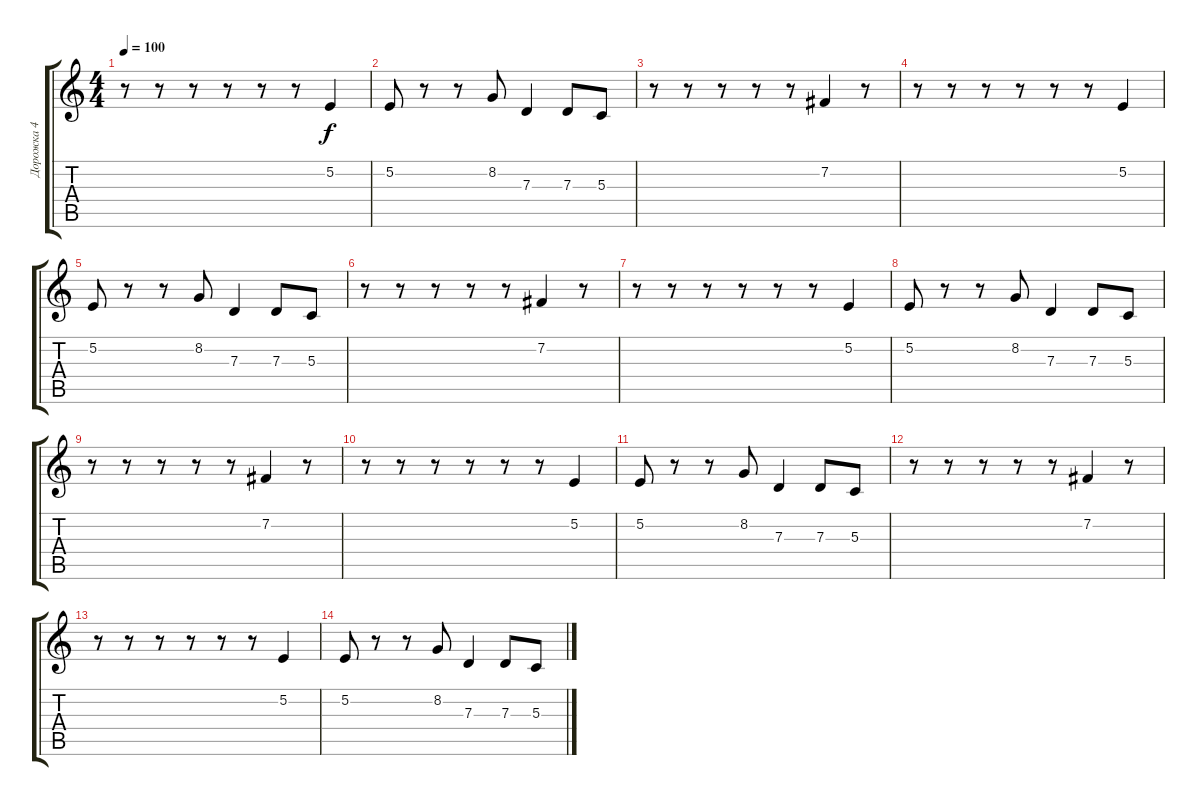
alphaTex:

\track ("Дорожка 4" "Дорожка 4") {instrument violin}
\staff {score tabs}
\tuning (E4 B3 G3 D3 A2 E2) {hide}
\ts (4 4)
\tempo 100
\clef g2
\ks c
r.8{dy f} r.8 r.8 r.8 r.8 r.8 5.2.4 |
5.2.8 r.8 r.8 8.2.8 7.3.4 7.3.8 5.3.8 |
r.8 r.8 r.8 r.8 r.8 7.2.4 r.8 |
r.8 r.8 r.8 r.8 r.8 r.8 5.2.4 |
5.2.8 r.8 r.8 8.2.8 7.3.4 7.3.8 5.3.8 |
r.8 r.8 r.8 r.8 r.8 7.2.4 r.8 |
r.8 r.8 r.8 r.8 r.8 r.8 5.2.4 |
5.2.8 r.8 r.8 8.2.8 7.3.4 7.3.8 5.3.8 |
r.8 r.8 r.8 r.8 r.8 7.2.4 r.8 |
r.8 r.8 r.8 r.8 r.8 r.8 5.2.4 |
5.2.8 r.8 r.8 8.2.8 7.3.4 7.3.8 5.3.8 |
r.8 r.8 r.8 r.8 r.8 7.2.4 r.8 |
r.8 r.8 r.8 r.8 r.8 r.8 5.2.4 |
5.2.8 r.8 r.8 8.2.8 7.3.4 7.3.8 5.3.8
